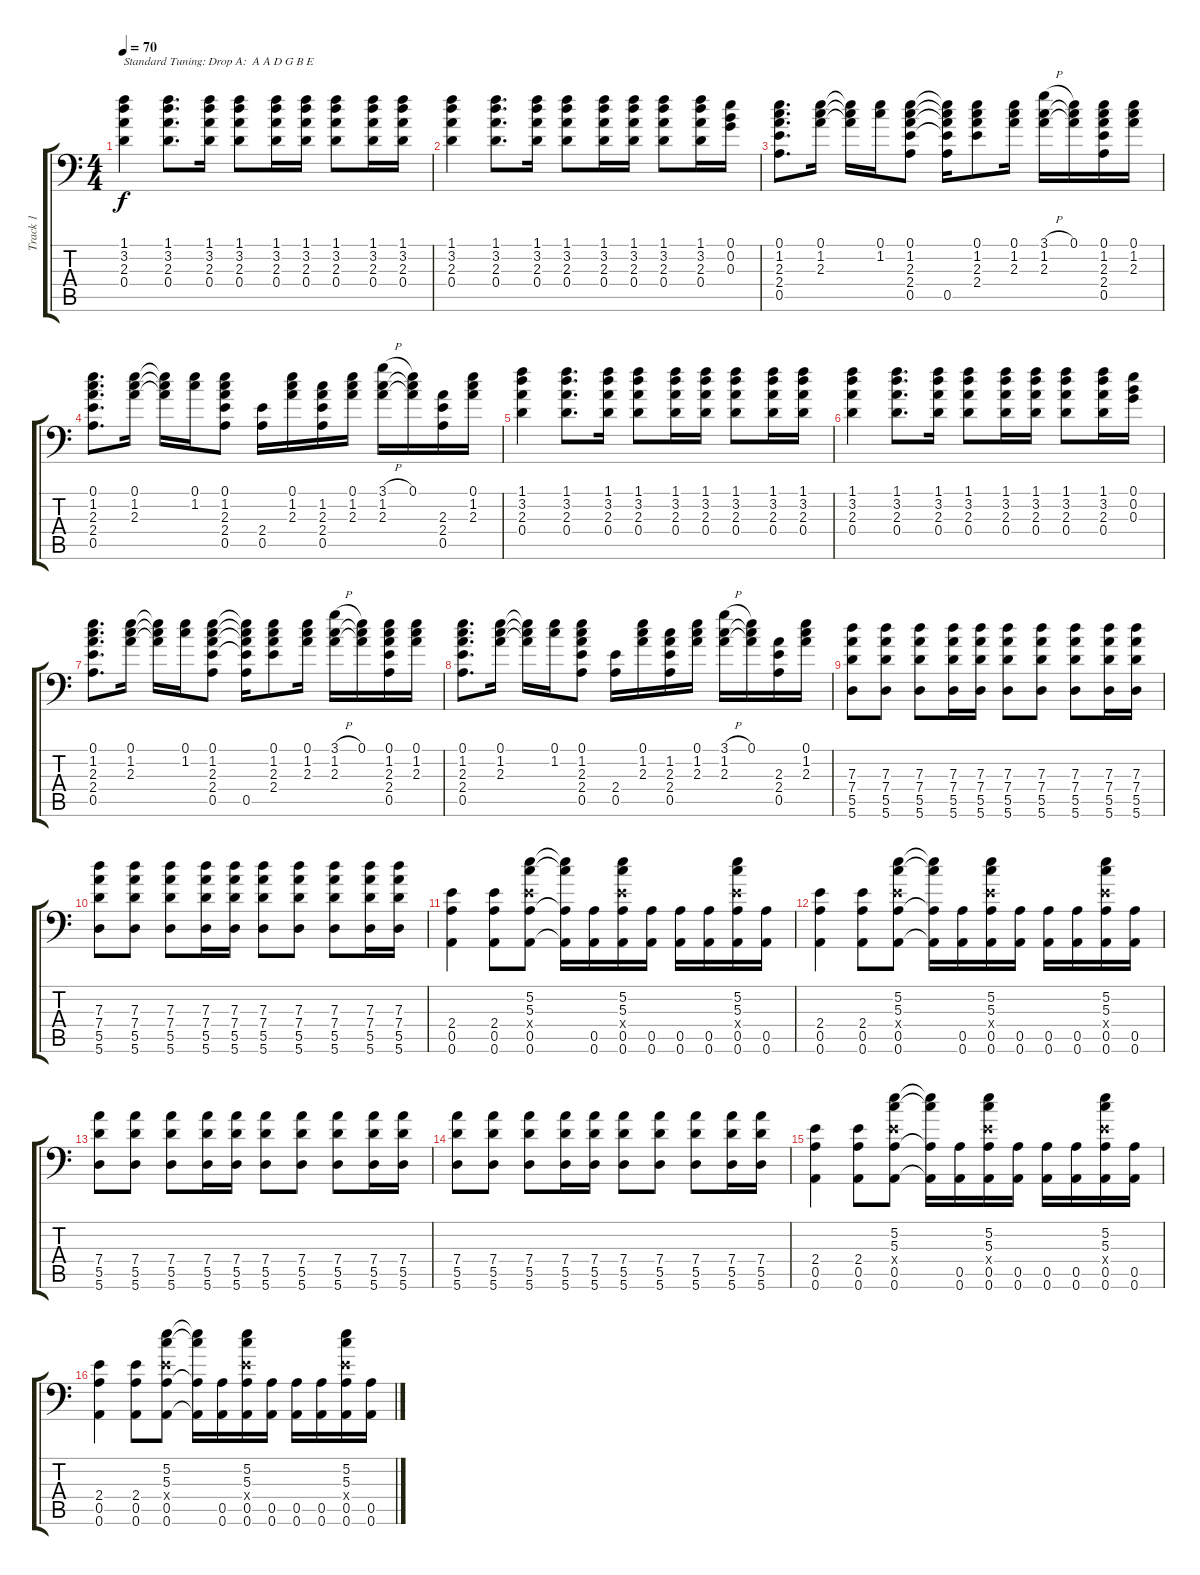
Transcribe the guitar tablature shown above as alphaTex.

\track ("Track 1" "Track 1") {instrument overdrivenguitar}
\staff {score tabs}
\tuning (E4 B3 G3 D3 A2 A1) {hide}
\ts (4 4)
\tempo 70
\clef f4
\ks c
(1.1 3.2 2.3 0.4).4{txt "Standard Tuning: Drop A:  A A D G B E" dy f volume 13 instrument acousticguitarsteel} (1.1 3.2 2.3 0.4).8{d} (1.1 3.2 2.3 0.4).16 (1.1 3.2 2.3 0.4).8 (1.1 3.2 2.3 0.4).16 (1.1 3.2 2.3 0.4).16 (1.1 3.2 2.3 0.4).8 (1.1 3.2 2.3 0.4).16 (1.1 3.2 2.3 0.4).16 |
(1.1 3.2 2.3 0.4).4 (1.1 3.2 2.3 0.4).8{d} (1.1 3.2 2.3 0.4).16 (1.1 3.2 2.3 0.4).8 (1.1 3.2 2.3 0.4).16 (1.1 3.2 2.3 0.4).16 (1.1 3.2 2.3 0.4).8 (1.1 3.2 2.3 0.4).16 (0.1 0.2 0.3).16 |
(0.1 1.2 2.3 2.4 0.5).8{d} (0.1 1.2 2.3).16 (0.1{t} 1.2{t} 2.3{t}).16 (0.1 1.2).16 (0.1 1.2 2.3 2.4 0.5).8 (0.1{t} 1.2{t} 2.3{t} 2.4{t} 0.5).16 (0.1 1.2 2.3 2.4).8 (0.1 1.2 2.3).16 (3.1{h} 1.2 2.3).16 (0.1 1.2{t} 2.3{t}).16 (0.1 1.2 2.3 2.4 0.5).16 (0.1 1.2 2.3).16 |
(0.1 1.2 2.3 2.4 0.5).8{d} (0.1 1.2 2.3).16 (0.1{t} 1.2{t} 2.3{t}).16 (0.1 1.2).16 (0.1 1.2 2.3 2.4 0.5).8 (2.4 0.5).16 (0.1 1.2 2.3).16 (1.2 2.3 2.4 0.5).16 (0.1 1.2 2.3).16 (3.1{h} 1.2 2.3).16 (0.1 1.2{t} 2.3{t}).16 (2.3 2.4 0.5).16 (0.1 1.2 2.3).16 |
(1.1 3.2 2.3 0.4).4 (1.1 3.2 2.3 0.4).8{d} (1.1 3.2 2.3 0.4).16 (1.1 3.2 2.3 0.4).8 (1.1 3.2 2.3 0.4).16 (1.1 3.2 2.3 0.4).16 (1.1 3.2 2.3 0.4).8 (1.1 3.2 2.3 0.4).16 (1.1 3.2 2.3 0.4).16 |
(1.1 3.2 2.3 0.4).4 (1.1 3.2 2.3 0.4).8{d} (1.1 3.2 2.3 0.4).16 (1.1 3.2 2.3 0.4).8 (1.1 3.2 2.3 0.4).16 (1.1 3.2 2.3 0.4).16 (1.1 3.2 2.3 0.4).8 (1.1 3.2 2.3 0.4).16 (0.1 0.2 0.3).16 |
(0.1 1.2 2.3 2.4 0.5).8{d} (0.1 1.2 2.3).16 (0.1{t} 1.2{t} 2.3{t}).16 (0.1 1.2).16 (0.1 1.2 2.3 2.4 0.5).8 (0.1{t} 1.2{t} 2.3{t} 2.4{t} 0.5).16 (0.1 1.2 2.3 2.4).8 (0.1 1.2 2.3).16 (3.1{h} 1.2 2.3).16 (0.1 1.2{t} 2.3{t}).16 (0.1 1.2 2.3 2.4 0.5).16 (0.1 1.2 2.3).16 |
(0.1 1.2 2.3 2.4 0.5).8{d} (0.1 1.2 2.3).16 (0.1{t} 1.2{t} 2.3{t}).16 (0.1 1.2).16 (0.1 1.2 2.3 2.4 0.5).8 (2.4 0.5).16 (0.1 1.2 2.3).16 (1.2 2.3 2.4 0.5).16 (0.1 1.2 2.3).16 (3.1{h} 1.2 2.3).16 (0.1 1.2{t} 2.3{t}).16 (2.3 2.4 0.5).16 (0.1 1.2 2.3).16 |
(7.3 7.4 5.5 5.6).8{volume 15 instrument overdrivenguitar} (7.3 7.4 5.5 5.6).8 (7.3 7.4 5.5 5.6).8 (7.3 7.4 5.5 5.6).16 (7.3 7.4 5.5 5.6).16 (7.3 7.4 5.5 5.6).8 (7.3 7.4 5.5 5.6).8 (7.3 7.4 5.5 5.6).8 (7.3 7.4 5.5 5.6).16 (7.3 7.4 5.5 5.6).16 |
(7.3 7.4 5.5 5.6).8 (7.3 7.4 5.5 5.6).8 (7.3 7.4 5.5 5.6).8 (7.3 7.4 5.5 5.6).16 (7.3 7.4 5.5 5.6).16 (7.3 7.4 5.5 5.6).8 (7.3 7.4 5.5 5.6).8 (7.3 7.4 5.5 5.6).8 (7.3 7.4 5.5 5.6).16 (7.3 7.4 5.5 5.6).16 |
(2.4 0.5 0.6).4 (2.4 0.5 0.6).8 (5.2 5.3 2.4{x} 0.5 0.6).8 (5.2{t} 5.3{t} 0.5{t} 0.6{t}).16 (0.5 0.6).16 (5.2 5.3 2.4{x} 0.5 0.6).16 (0.5 0.6).16 (0.5 0.6).16 (0.5 0.6).16 (5.2 5.3 2.4{x} 0.5 0.6).16 (0.5 0.6).16 |
(2.4 0.5 0.6).4 (2.4 0.5 0.6).8 (5.2 5.3 2.4{x} 0.5 0.6).8 (5.2{t} 5.3{t} 0.5{t} 0.6{t}).16 (0.5 0.6).16 (5.2 5.3 2.4{x} 0.5 0.6).16 (0.5 0.6).16 (0.5 0.6).16 (0.5 0.6).16 (5.2 5.3 2.4{x} 0.5 0.6).16 (0.5 0.6).16 |
(7.4 5.5 5.6).8 (7.4 5.5 5.6).8 (7.4 5.5 5.6).8 (7.4 5.5 5.6).16 (7.4 5.5 5.6).16 (7.4 5.5 5.6).8 (7.4 5.5 5.6).8 (7.4 5.5 5.6).8 (7.4 5.5 5.6).16 (7.4 5.5 5.6).16 |
(7.4 5.5 5.6).8 (7.4 5.5 5.6).8 (7.4 5.5 5.6).8 (7.4 5.5 5.6).16 (7.4 5.5 5.6).16 (7.4 5.5 5.6).8 (7.4 5.5 5.6).8 (7.4 5.5 5.6).8 (7.4 5.5 5.6).16 (7.4 5.5 5.6).16 |
(2.4 0.5 0.6).4 (2.4 0.5 0.6).8 (5.2 5.3 2.4{x} 0.5 0.6).8 (5.2{t} 5.3{t} 0.5{t} 0.6{t}).16 (0.5 0.6).16 (5.2 5.3 2.4{x} 0.5 0.6).16 (0.5 0.6).16 (0.5 0.6).16 (0.5 0.6).16 (5.2 5.3 2.4{x} 0.5 0.6).16 (0.5 0.6).16 |
(2.4 0.5 0.6).4 (2.4 0.5 0.6).8 (5.2 5.3 2.4{x} 0.5 0.6).8 (5.2{t} 5.3{t} 0.5{t} 0.6{t}).16 (0.5 0.6).16 (5.2 5.3 2.4{x} 0.5 0.6).16 (0.5 0.6).16 (0.5 0.6).16 (0.5 0.6).16 (5.2 5.3 2.4{x} 0.5 0.6).16 (0.5 0.6).16
